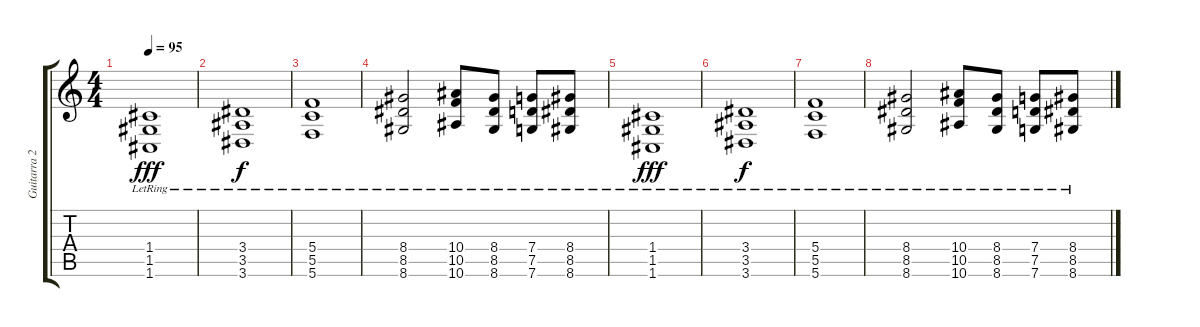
\track ("Guitarra 2" "Guitarra 2") {instrument overdrivenguitar}
\staff {score tabs}
\tuning (D4 A3 F3 C3 G2 C2) {hide}
\ts (4 4)
\tempo 95
\clef g2
\ks c
(1.4 1.5 1.6{lr}).1{dy fff} |
(3.4 3.5 3.6{lr}).1{dy f} |
(5.4{lr} 5.5 5.6).1 |
(8.4 8.5 8.6{lr}).2 (10.4{lr} 10.5{lr} 10.6{lr}).8 (8.4{lr} 8.5{lr} 8.6{lr}).8 (7.4{lr} 7.5{lr} 7.6{lr}).8 (8.4{lr} 8.5{lr} 8.6{lr}).8 |
(1.4 1.5 1.6{lr}).1{dy fff} |
(3.4 3.5 3.6{lr}).1{dy f} |
(5.4{lr} 5.5 5.6).1 |
(8.4 8.5 8.6{lr}).2 (10.4{lr} 10.5{lr} 10.6{lr}).8 (8.4{lr} 8.5{lr} 8.6{lr}).8 (7.4{lr} 7.5{lr} 7.6{lr}).8 (8.4{lr} 8.5{lr} 8.6{lr}).8
